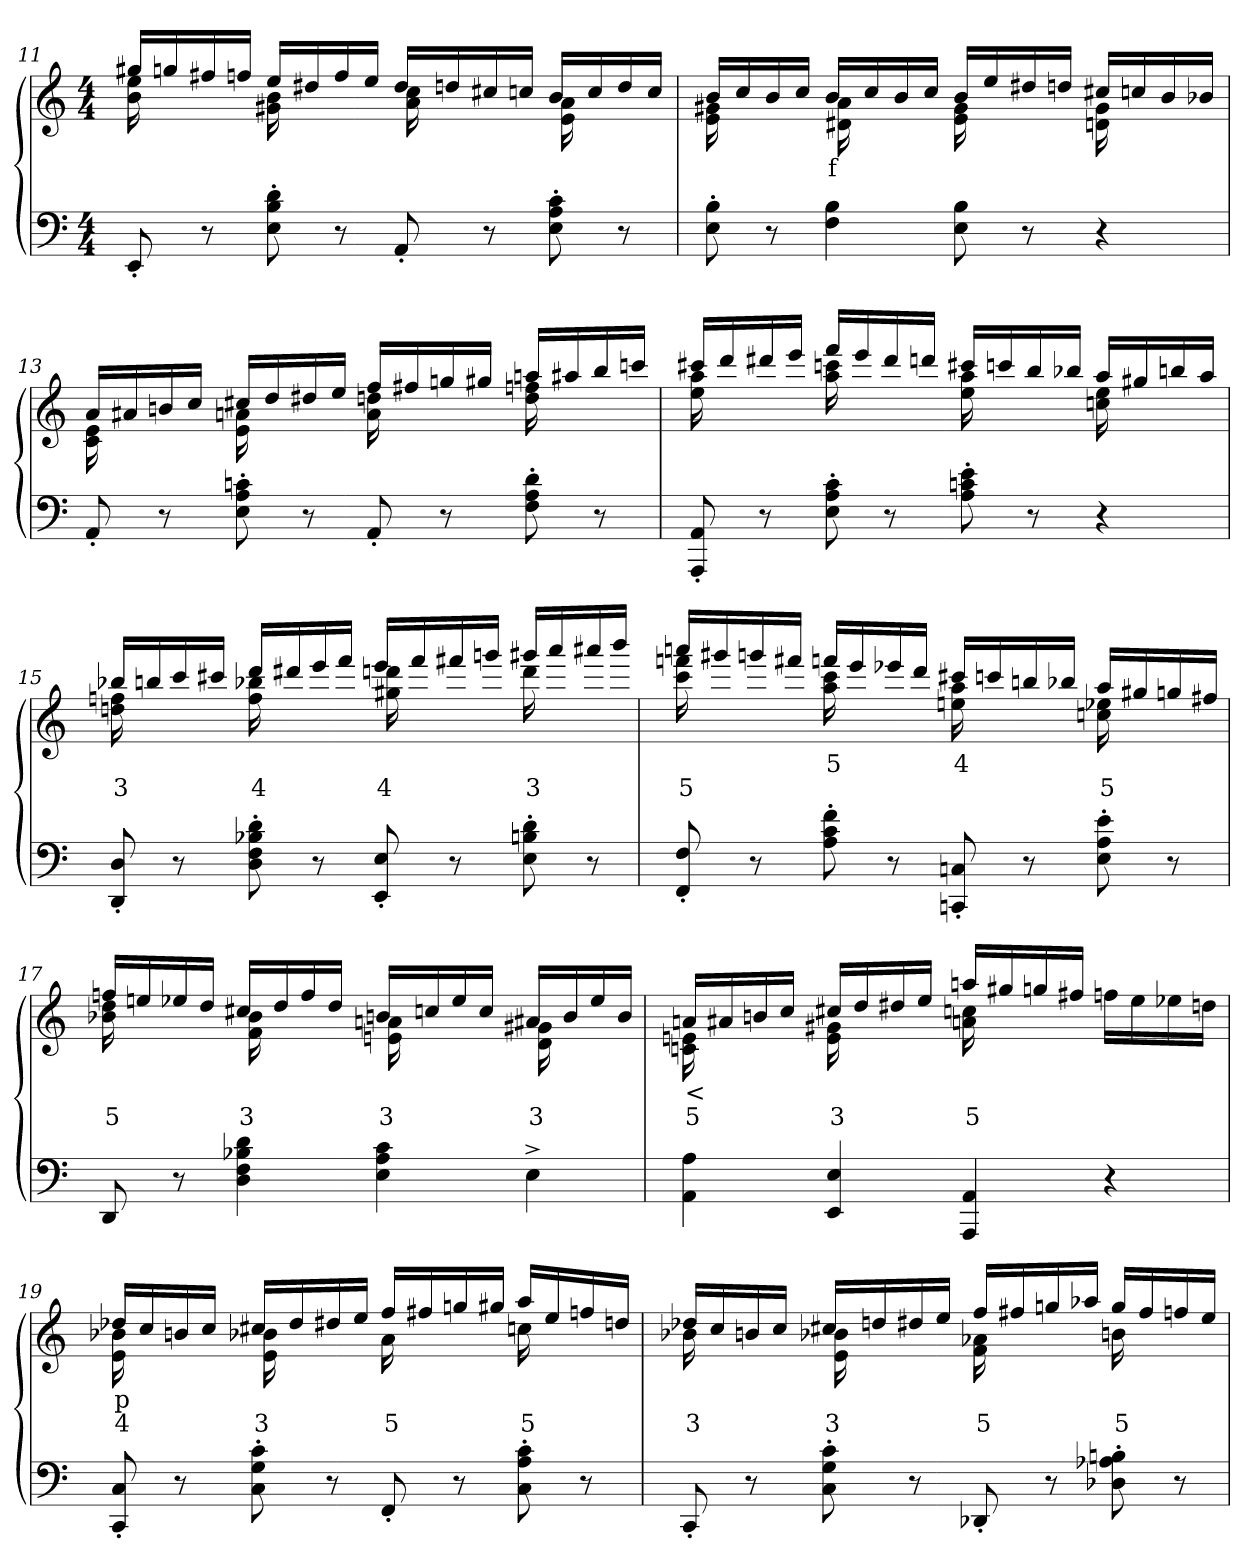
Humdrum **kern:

**kern	**kern	**text	**text
*part2	*part1	*part1	*part1
*staff2	*staff1	*staff1	*staff1
*clefF4	*clefG2	*	*
*k[]	*k[]	*	*
*M4/4	*M4/4	*	*
=11	=11	=11	=11
*	*^	*	*
8EE'>	16gg#XLL	16ee 16b	.	.
.	16ggn	8.ryy	.	.
8r	16ff#X	.	.	.
.	16ffnJJ	.	.	.
8d'> 8B'> 8E'>	16eeLL	16b 16g#X	.	.
.	16dd#X	8.ryy	.	.
8r	16ff	.	.	.
.	16eeJJ	.	.	.
8AA'>	16dd#LL	16cc 16a	.	.
.	16ddn	8.ryy	.	.
8r	16cc#X	.	.	.
.	16ccnJJ	.	.	.
8c'> 8A'> 8E'>	16bLL	16a 16e	.	.
.	16cc	8.ryy	.	.
8r	16dd	.	.	.
.	16ccJJ	.	.	.
=12	=12	=12	=12	=12
8B'> 8E'>	16bLL	16g#X 16e	.	.
.	16cc	8.ryy	.	.
8r	16b	.	.	.
.	16ccJJ	.	.	.
4B 4F	16bLL	16a 16d#X	f	.
.	16cc	8.ryy	.	.
.	16b	.	.	.
.	16ccJJ	.	.	.
8B 8E	16bLL	16g# 16e	.	.
.	16ee	8.ryy	.	.
8r	16dd#X	.	.	.
.	16ddnJJ	.	.	.
4r	16cc#XLL	16g# 16dn	.	.
.	16ccn	8.ryy	.	.
.	16b	.	.	.
.	16b-XJJ	.	.	.
=13	=13	=13	=13	=13
8AA'>	16aLL	16e 16c	.	.
.	16a#X	8.ryy	.	.
8r	16bn	.	.	.
.	16ccJJ	.	.	.
8cn'> 8A'> 8E'>	16cc#XLL	16an 16e	.	.
.	16dd	8.ryy	.	.
8r	16dd#X	.	.	.
.	16eeJJ	.	.	.
8AA'>	16ffLL	16ddn 16a	.	.
.	16ff#X	8.ryy	.	.
8r	16ggn	.	.	.
.	16gg#XJJ	.	.	.
8d'> 8A'> 8F'>	16aanLL	16ffn 16dd	.	.
.	16aa#X	8.ryy	.	.
8r	16bb	.	.	.
.	16cccnJJ	.	.	.
=14	=14	=14	=14	=14
8AA'> 8AAA'>	16ccc#XLL	16aa 16ee	.	.
.	16ddd	8.ryy	.	.
8r	16ddd#X	.	.	.
.	16eeeJJ	.	.	.
8c'> 8A'> 8E'>	16fffLL	16cccn 16aa	.	.
.	16eee	8.ryy	.	.
8r	16ddd#	.	.	.
.	16dddnJJ	.	.	.
8e'> 8cn'> 8A'>	16ccc#LL	16aa 16ee	.	.
.	16cccn	8.ryy	.	.
8r	16bb	.	.	.
.	16bb-XJJ	.	.	.
4r	16aaLL	16ee 16ccn	.	.
.	16gg#X	8.ryy	.	.
.	16bbn	.	.	.
.	16aaJJ	.	.	.
=15	=15	=15	=15	=15
8D'> 8DD'>	16bb-XLL	16ffn 16ddn	.	3
.	16bbn	8.ryy	.	.
8r	16ccc	.	.	.
.	16ccc#XJJ	.	.	.
8d'> 8B-X'> 8F'> 8D'>	16dddLL	16bb-X 16ff	.	4
.	16ddd#X	8.ryy	.	.
8r	16eee	.	.	.
.	16fffJJ	.	.	.
8E'> 8EE'>	16eeeLL	16dddn 16gg#	.	4
.	16fff	8.ryy	.	.
8r	16fff#X	.	.	.
.	16gggnJJ	.	.	.
8d'> 8Bn'> 8E'>	16ggg#XLL	16ddd	.	3
.	16aaa	8.ryy	.	.
8r	16aaa#X	.	.	.
.	16bbbJJ	.	.	.
=16	=16	=16	=16	=16
8F'> 8FF'>	16aaanLL	16fffn 16ccc	.	5
.	16ggg#X	8.ryy	.	.
8r	16gggn	.	.	.
.	16fff#XJJ	.	.	.
8f'> 8c'> 8A'>	16fffnLL	16ccc 16aa	5	.
.	16eee	8.ryy	.	.
8r	16eee-X	.	.	.
.	16dddJJ	.	.	.
8Cn'> 8CCn'>	16ccc#XLL	16aa 16een	4	.
.	16cccn	8.ryy	.	.
8r	16bbn	.	.	.
.	16bb-XJJ	.	.	.
8e'> 8A'> 8E'>	16aaLL	16ee-X 16ccn	.	5
.	16gg#X	8.ryy	.	.
8r	16ggn	.	.	.
.	16ff#XJJ	.	.	.
=17	=17	=17	=17	=17
8DD	16ffnLL	16dd 16b-X	.	5
.	16een	8.ryy	.	.
8r	16ee-X	.	.	.
.	16ddJJ	.	.	.
4d 4B-X 4F 4D	16cc#XLL	16b- 16f	.	3
.	16dd	8.ryy	.	.
.	16ff	.	.	.
.	16ddJJ	.	.	.
4c 4A 4E	16bnLL	16an 16en	.	3
.	16ccn	8.ryy	.	.
.	16ee-	.	.	.
.	16ccJJ	.	.	.
4E^>	16a#XLL	16g#X 16d	.	3
.	16b	8.ryy	.	.
.	16ee-	.	.	.
.	16bJJ	.	.	.
=18	=18	=18	=18	=18
4A 4AA	16anLL	16en 16cn	<	5
.	16a#X	8.ryy	.	.
.	16bn	.	.	.
.	16ccJJ	.	.	.
4E 4EE	16cc#XLL	16g#X 16e	.	3
.	16dd	8.ryy	.	.
.	16dd#X	.	.	.
.	16eeJJ	.	.	.
4AA 4AAA	16aanLL	16ccn 16an	.	5
.	16gg#X	4..ryy	.	.
.	16ggn	.	.	.
.	16ff#XJJ	.	.	.
4r	16ffnLL	.	.	.
.	16ee	.	.	.
.	16ee-X	.	.	.
.	16ddnJJ	.	.	.
=19	=19	=19	=19	=19
8C'> 8CC'>	16dd-XLL	16b-X 16e	p	4
.	16cc	8.ryy	.	.
8r	16bn	.	.	.
.	16ccJJ	.	.	.
8c'> 8G'> 8C'>	16cc#XLL	16b- 16e	.	3
.	16dd-	8.ryy	.	.
8r	16dd#X	.	.	.
.	16eeJJ	.	.	.
8FF'>	16ffLL	16a	.	5
.	16ff#X	8.ryy	.	.
8r	16ggn	.	.	.
.	16gg#XJJ	.	.	.
8c'> 8A'> 8C'>	16aaLL	16ccn	.	5
.	16ee	8.ryy	.	.
8r	16ffn	.	.	.
.	16ddnJJ	.	.	.
=20	=20	=20	=20	=20
8CC'>	16dd-XLL	16b-X	.	3
.	16cc	8.ryy	.	.
8r	16bn	.	.	.
.	16ccJJ	.	.	.
8c'> 8G'> 8C'>	16cc#XLL	16b- 16e	.	3
.	16ddn	8.ryy	.	.
8r	16dd#X	.	.	.
.	16eeJJ	.	.	.
8DD-X'>	16ffLL	16a- 16f	.	5
.	16ff#X	8.ryy	.	.
8r	16ggn	.	.	.
.	16aa-XJJ	.	.	.
8Bn'> 8A-X'> 8D-'>	16ggLL	16bn	.	5
.	16ff#	8.ryy	.	.
8r	16ffn	.	.	.
.	16eeJJ	.	.	.
*	*v	*v	*	*
=	=	=	=
*-	*-	*-	*-
